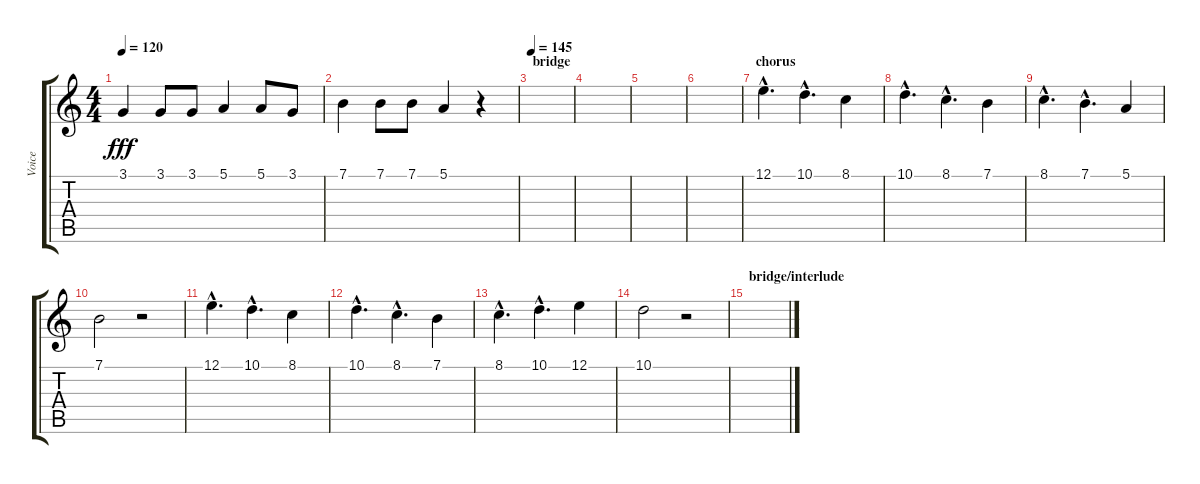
\track ("Voice" "Voice") {instrument choiraahs}
\staff {score tabs}
\tuning (E4 B3 G3 D3 A2 E2) {hide}
\ts (4 4)
\tempo 120
\clef g2
\ks c
3.1.4{dy fff} 3.1.8 3.1.8 5.1.4 5.1.8 3.1.8 |
7.1.4 7.1.8 7.1.8 5.1.4 r.4 |
\section ("" "bridge")
\tempo 145
|
|
|
|
\section ("" "chorus")
12.1{hac}.4{d} 10.1{hac}.4{d} 8.1.4 |
10.1{hac}.4{d} 8.1{hac}.4{d} 7.1.4 |
8.1{hac}.4{d} 7.1{hac}.4{d} 5.1.4 |
7.1.2 r.2 |
12.1{hac}.4{d} 10.1{hac}.4{d} 8.1.4 |
10.1{hac}.4{d} 8.1{hac}.4{d} 7.1.4 |
8.1{hac}.4{d} 10.1{hac}.4{d} 12.1.4 |
10.1.2 r.2 |
\section ("" "bridge/interlude")
